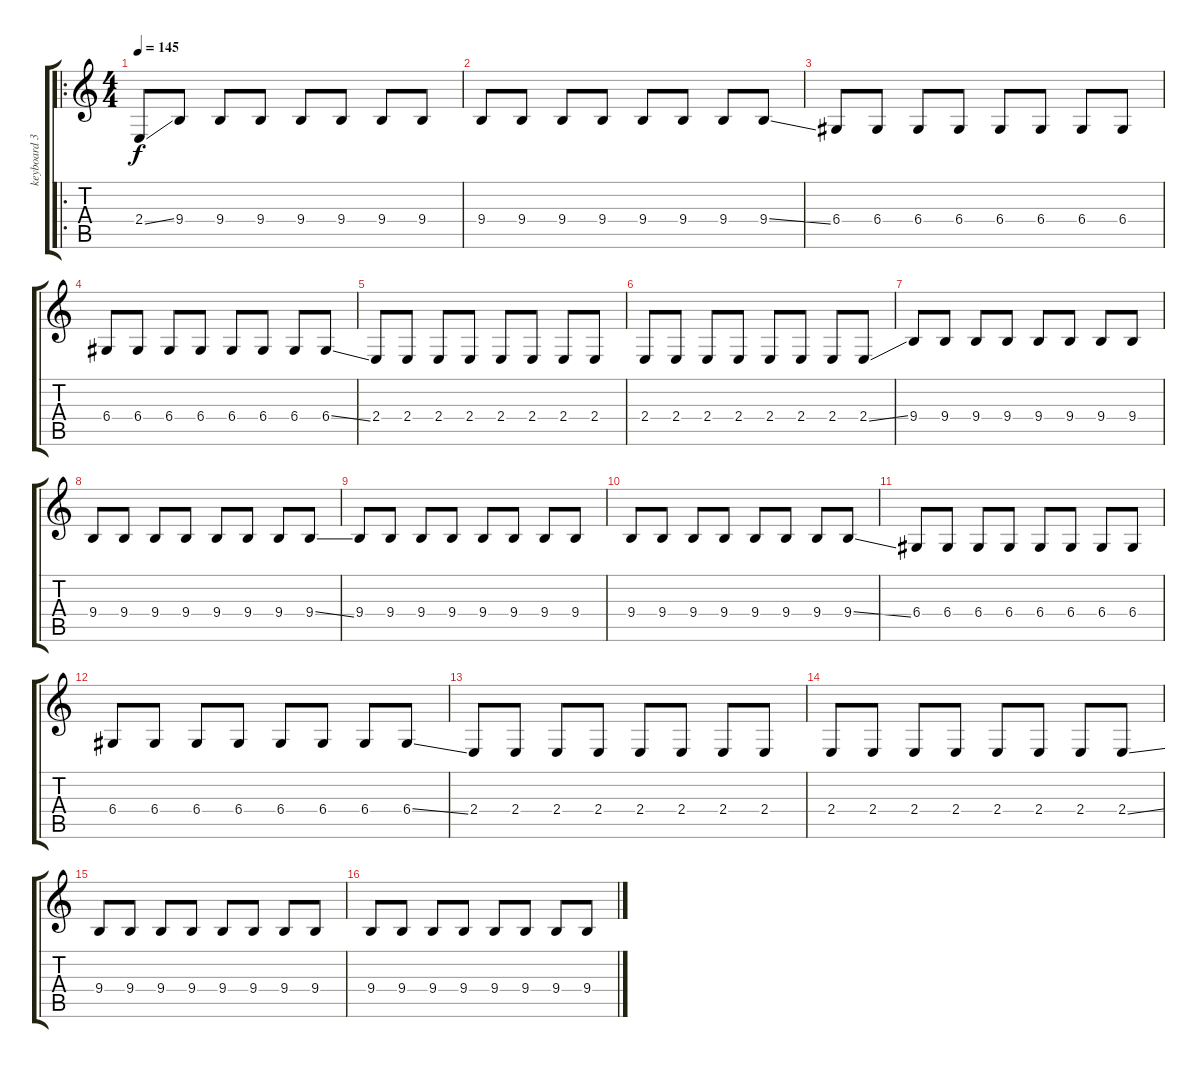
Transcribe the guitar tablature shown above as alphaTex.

\track ("keyboard 3" "keyboard 3") {instrument pad3polysynth}
\staff {score tabs}
\tuning (E4 B3 G3 D3 A2 E2) {hide}
\ro
\ts (4 4)
\tempo 145
\clef g2
\ks c
2.4{ss}.8{dy f instrument pad3polysynth} 9.4.8 9.4.8 9.4.8 9.4.8 9.4.8 9.4.8 9.4.8 |
9.4.8 9.4.8 9.4.8 9.4.8 9.4.8 9.4.8 9.4.8 9.4{ss}.8 |
6.4.8 6.4.8 6.4.8 6.4.8 6.4.8 6.4.8 6.4.8 6.4.8 |
6.4.8 6.4.8 6.4.8 6.4.8 6.4.8 6.4.8 6.4.8 6.4{ss}.8 |
2.4.8 2.4.8 2.4.8 2.4.8 2.4.8 2.4.8 2.4.8 2.4.8 |
2.4.8 2.4.8 2.4.8 2.4.8 2.4.8 2.4.8 2.4.8 2.4{ss}.8 |
9.4.8 9.4.8 9.4.8 9.4.8 9.4.8 9.4.8 9.4.8 9.4.8 |
9.4.8 9.4.8 9.4.8 9.4.8 9.4.8 9.4.8 9.4.8 9.4{ss}.8 |
9.4.8 9.4.8 9.4.8 9.4.8 9.4.8 9.4.8 9.4.8 9.4.8 |
9.4.8 9.4.8 9.4.8 9.4.8 9.4.8 9.4.8 9.4.8 9.4{ss}.8 |
6.4.8 6.4.8 6.4.8 6.4.8 6.4.8 6.4.8 6.4.8 6.4.8 |
6.4.8 6.4.8 6.4.8 6.4.8 6.4.8 6.4.8 6.4.8 6.4{ss}.8 |
2.4.8 2.4.8 2.4.8 2.4.8 2.4.8 2.4.8 2.4.8 2.4.8 |
2.4.8 2.4.8 2.4.8 2.4.8 2.4.8 2.4.8 2.4.8 2.4{ss}.8 |
9.4.8 9.4.8 9.4.8 9.4.8 9.4.8 9.4.8 9.4.8 9.4.8 |
9.4.8 9.4.8 9.4.8 9.4.8 9.4.8 9.4.8 9.4.8 9.4{ss}.8
